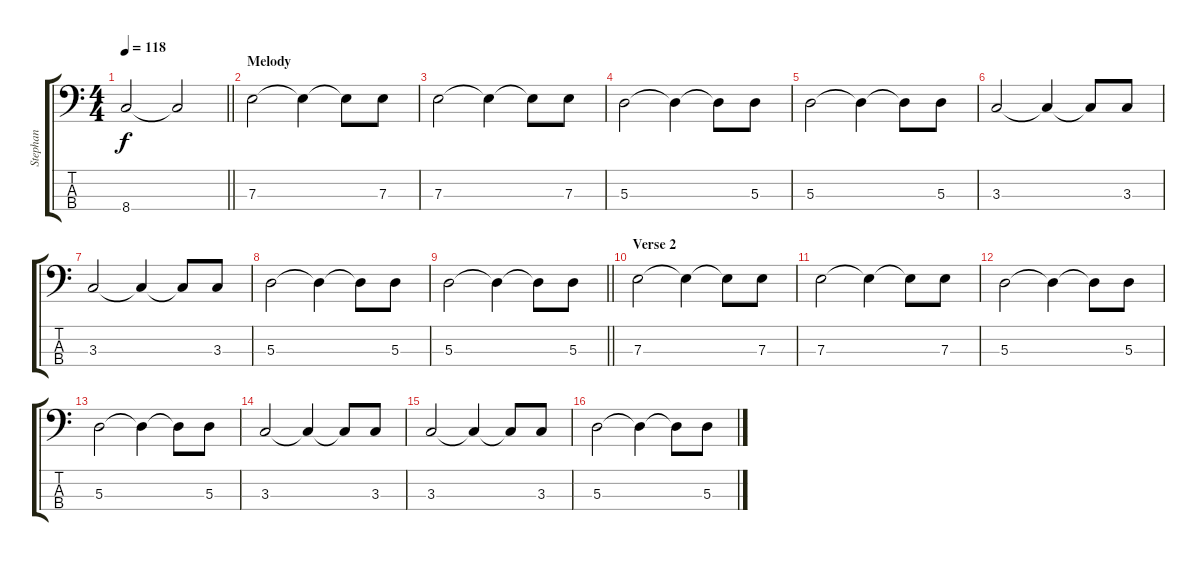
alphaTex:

\track ("Stephan" "Stephan") {instrument electricbasspick}
\staff {score tabs}
\tuning (G2 D2 A1 E1) {hide}
\ts (4 4)
\tempo 118
\clef f4
\barLineRight lightlight
\ks c
8.4{t}.2{dy f} 8.4{t}.2 |
\section ("" "Melody")
7.3.2 7.3{t}.4 7.3{t}.8 7.3.8 |
7.3.2 7.3{t}.4 7.3{t}.8 7.3.8 |
5.3.2 5.3{t}.4 5.3{t}.8 5.3.8 |
5.3.2 5.3{t}.4 5.3{t}.8 5.3.8 |
3.3.2 3.3{t}.4 3.3{t}.8 3.3.8 |
3.3.2 3.3{t}.4 3.3{t}.8 3.3.8 |
5.3.2 5.3{t}.4 5.3{t}.8 5.3.8 |
\barLineRight lightlight
5.3.2 5.3{t}.4 5.3{t}.8 5.3.8 |
\section ("" "Verse 2")
7.3.2 7.3{t}.4 7.3{t}.8 7.3.8 |
7.3.2 7.3{t}.4 7.3{t}.8 7.3.8 |
5.3.2 5.3{t}.4 5.3{t}.8 5.3.8 |
5.3.2 5.3{t}.4 5.3{t}.8 5.3.8 |
3.3.2 3.3{t}.4 3.3{t}.8 3.3.8 |
3.3.2 3.3{t}.4 3.3{t}.8 3.3.8 |
5.3.2 5.3{t}.4 5.3{t}.8 5.3.8
